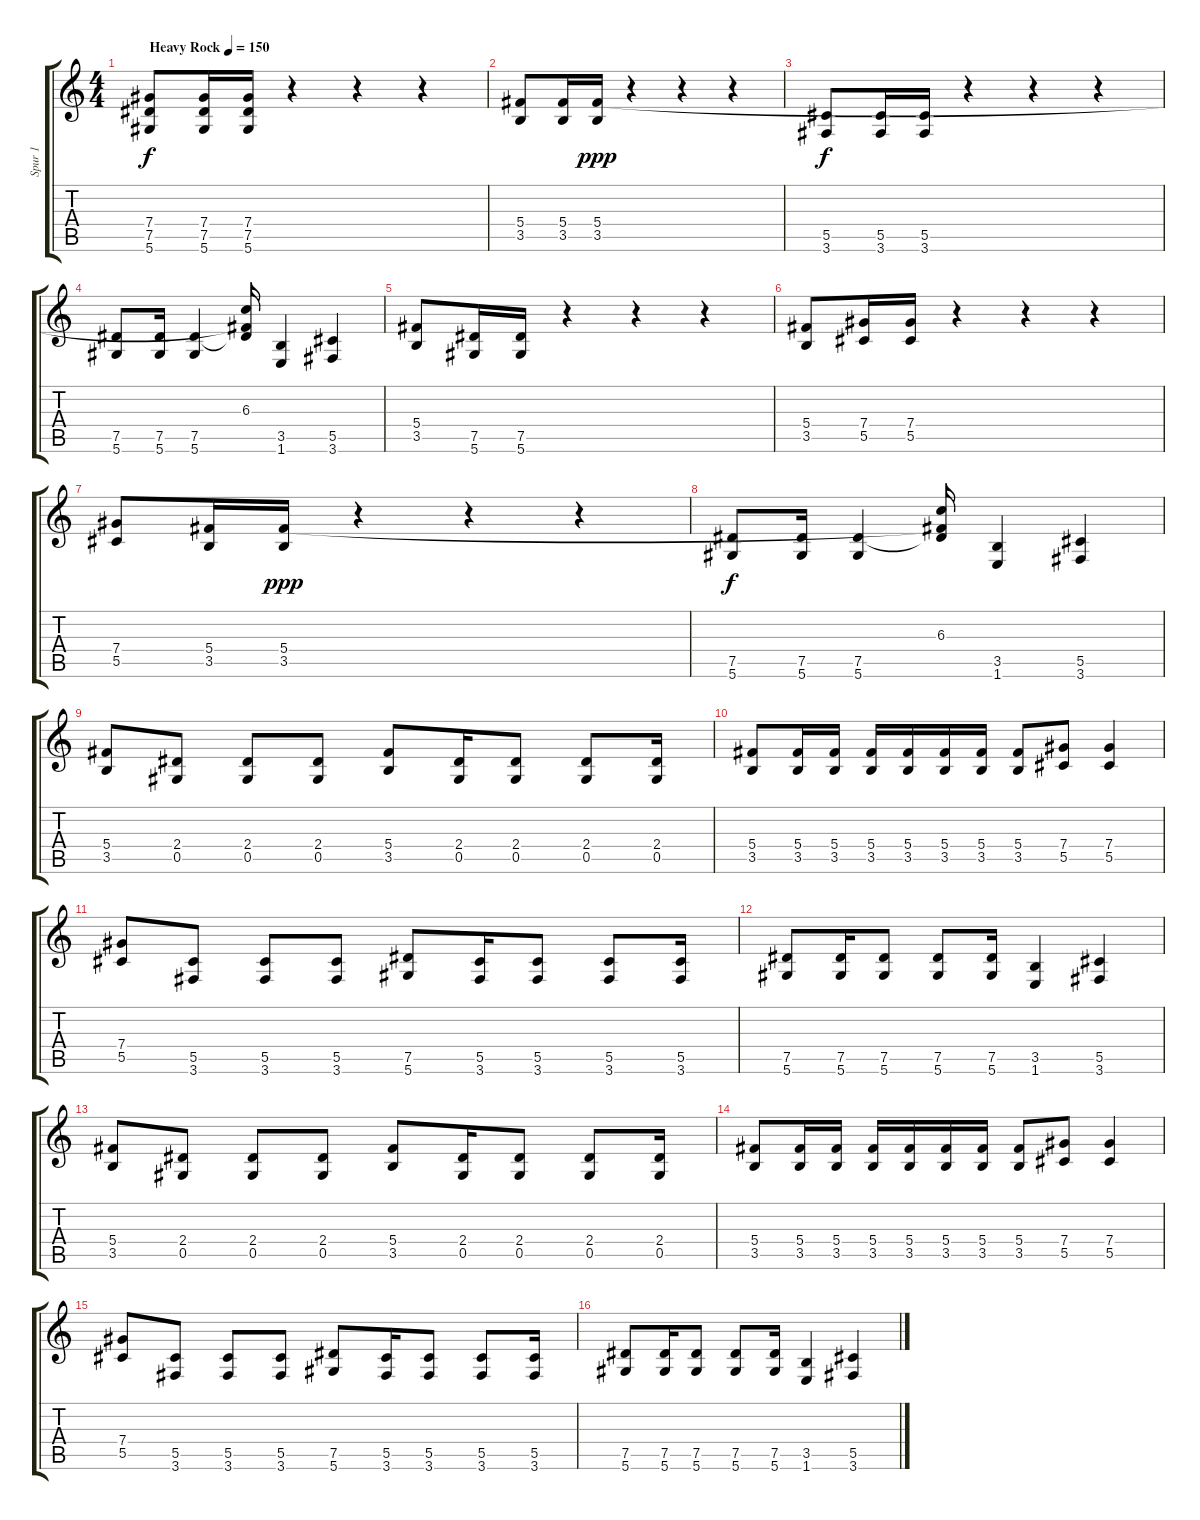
\track ("Spur 1" "Spur 1") {instrument distortionguitar}
\staff {score tabs}
\tuning (Eb4 Bb3 Gb3 Db3 Ab2 Eb2) {hide}
\ts (4 4)
\tempo (150 "Heavy Rock")
\clef g2
\ks c
(7.4 7.5 5.6).8{dy f instrument distortionguitar} (7.4 7.5 5.6).16 (7.4 7.5 5.6).16 r.4 r.4 r.4 |
(5.4 3.5).8 (5.4 3.5).16 (5.4 3.5).16{dy ppp} r.4 r.4 r.4 |
(5.5 3.6).8{dy f} (5.5 3.6).16 (5.5 3.6).16 r.4 r.4 r.4 |
(7.5 5.6).8 (7.5 5.6).16 (7.5 5.6).4 (6.3 5.4{t} 7.5{t}).16 (3.5 1.6).4 (5.5 3.6).4 |
(5.4 3.5).8 (7.5 5.6).16 (7.5 5.6).16 r.4 r.4 r.4 |
(5.4 3.5).8 (7.4 5.5).16 (7.4 5.5).16 r.4 r.4 r.4 |
(7.4 5.5).8 (5.4 3.5).16 (5.4 3.5).16{dy ppp} r.4 r.4 r.4 |
(7.5 5.6).8{dy f} (7.5 5.6).16 (7.5 5.6).4 (6.3 5.4{t} 7.5{t}).16 (3.5 1.6).4 (5.5 3.6).4 |
(5.4 3.5).8 (2.4 0.5).8 (2.4 0.5).8 (2.4 0.5).8 (5.4 3.5).8 (2.4 0.5).16 (2.4 0.5).8 (2.4 0.5).8 (2.4 0.5).16 |
(5.4 3.5).8 (5.4 3.5).16 (5.4 3.5).16 (5.4 3.5).16 (5.4 3.5).16 (5.4 3.5).16 (5.4 3.5).16 (5.4 3.5).8 (7.4 5.5).8 (7.4 5.5).4 |
(7.4 5.5).8 (5.5 3.6).8 (5.5 3.6).8 (5.5 3.6).8 (7.5 5.6).8 (5.5 3.6).16 (5.5 3.6).8 (5.5 3.6).8 (5.5 3.6).16 |
(7.5 5.6).8 (7.5 5.6).16 (7.5 5.6).8 (7.5 5.6).8 (7.5 5.6).16 (3.5 1.6).4 (5.5 3.6).4 |
(5.4 3.5).8 (2.4 0.5).8 (2.4 0.5).8 (2.4 0.5).8 (5.4 3.5).8 (2.4 0.5).16 (2.4 0.5).8 (2.4 0.5).8 (2.4 0.5).16 |
(5.4 3.5).8 (5.4 3.5).16 (5.4 3.5).16 (5.4 3.5).16 (5.4 3.5).16 (5.4 3.5).16 (5.4 3.5).16 (5.4 3.5).8 (7.4 5.5).8 (7.4 5.5).4 |
(7.4 5.5).8 (5.5 3.6).8 (5.5 3.6).8 (5.5 3.6).8 (7.5 5.6).8 (5.5 3.6).16 (5.5 3.6).8 (5.5 3.6).8 (5.5 3.6).16 |
(7.5 5.6).8 (7.5 5.6).16 (7.5 5.6).8 (7.5 5.6).8 (7.5 5.6).16 (3.5 1.6).4 (5.5 3.6).4
